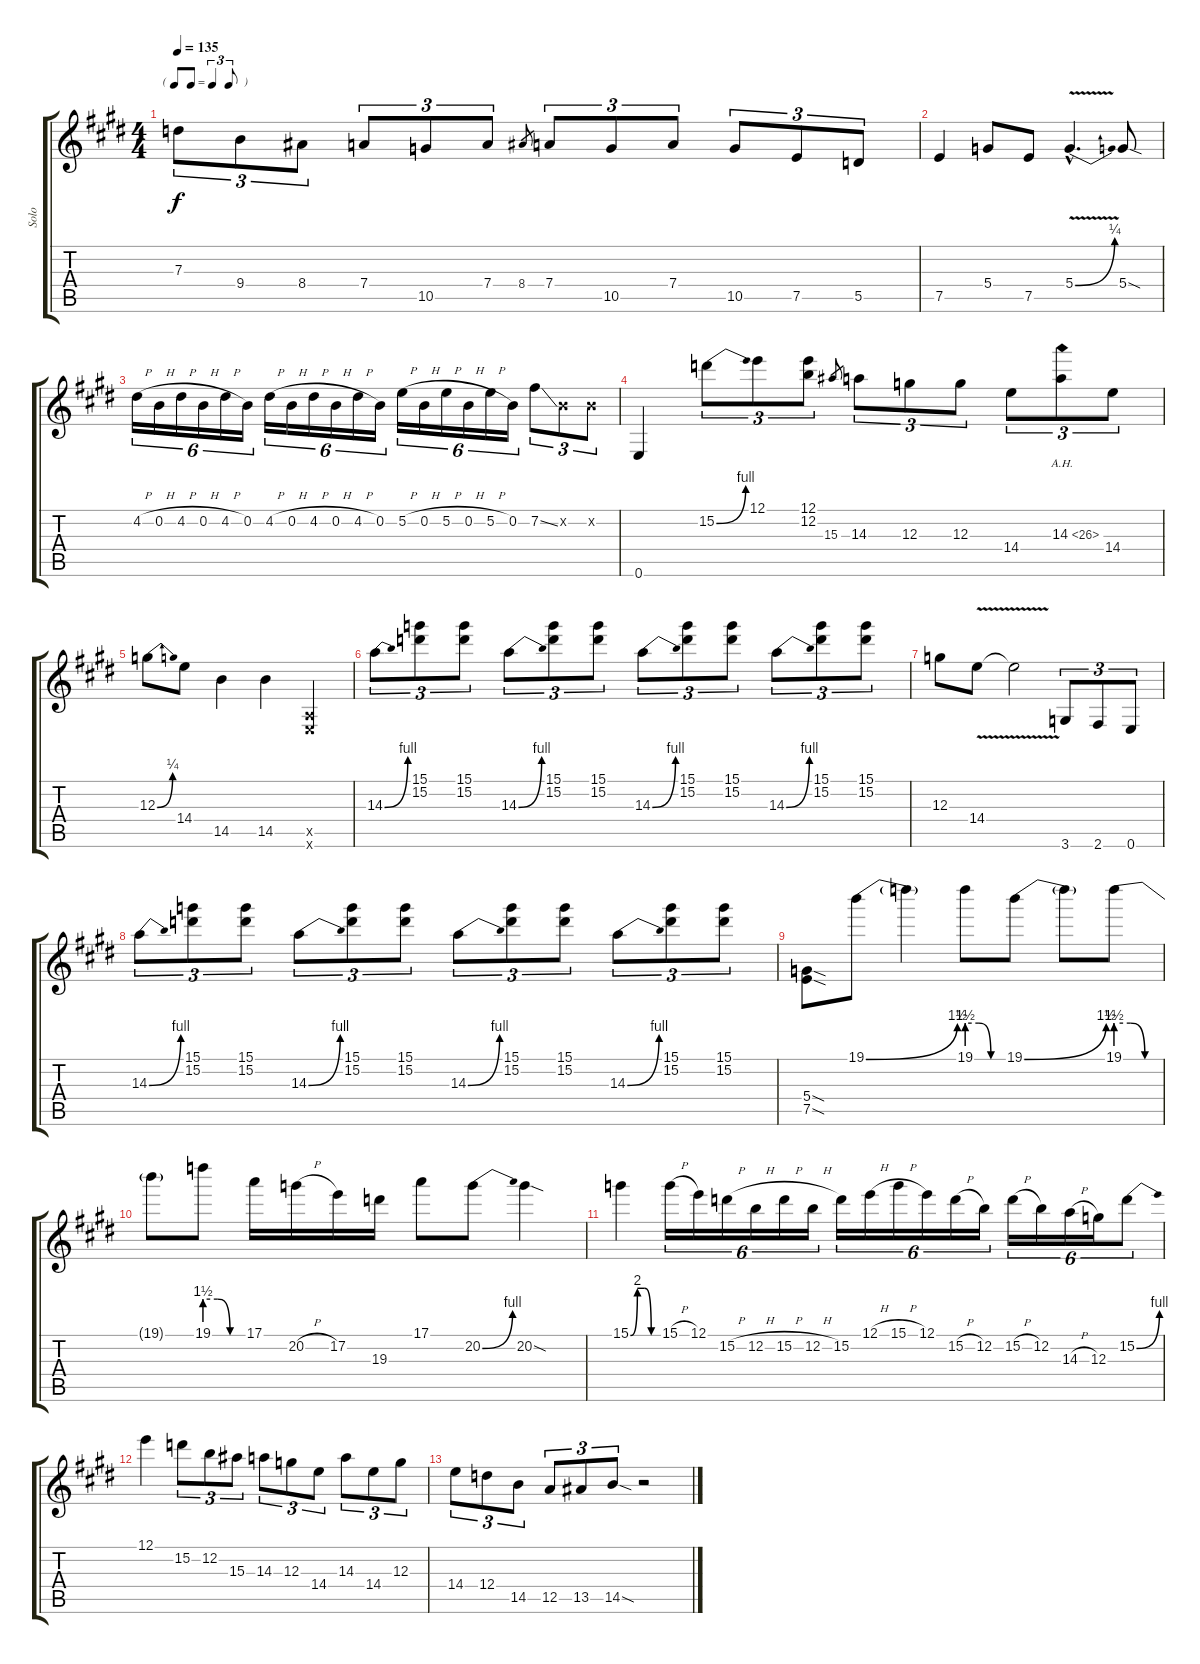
\track ("Solo" "Solo") {instrument distortionguitar}
\staff {score tabs}
\tuning (E4 B3 G3 D3 A2 E2) {hide}
\ts (4 4)
\tf triplet8th
\tempo 135
\clef g2
\ks e
7.3.8{tu (3 2) dy f} 9.4.8{tu (3 2)} 8.4.8{tu (3 2)} 7.4.8{tu (3 2)} 10.5.8{tu (3 2)} 7.4.8{tu (3 2)} 8.4.8{gr} 7.4.8{tu (3 2)} 10.5.8{tu (3 2)} 7.4.8{tu (3 2)} 10.5.8{tu (3 2)} 7.5.8{tu (3 2)} 5.5.8{tu (3 2)} |
7.5.4 5.4.8 7.5.8 5.4{be (bend 0 0 60 1) v hac}.4{d} 5.4{sod}.8 |
4.2{h}.16{tu (6 4)} 0.2{h}.16{tu (6 4)} 4.2{h}.16{tu (6 4)} 0.2{h}.16{tu (6 4)} 4.2{h}.16{tu (6 4)} 0.2.16{tu (6 4)} 4.2{h}.16{tu (6 4)} 0.2{h}.16{tu (6 4)} 4.2{h}.16{tu (6 4)} 0.2{h}.16{tu (6 4)} 4.2{h}.16{tu (6 4)} 0.2.16{tu (6 4)} 5.2{h}.16{tu (6 4)} 0.2{h}.16{tu (6 4)} 5.2{h}.16{tu (6 4)} 0.2{h}.16{tu (6 4)} 5.2{h}.16{tu (6 4)} 0.2.16{tu (6 4)} 7.2{ss}.8{tu (3 2)} 0.2{x}.8{tu (3 2)} 0.2{x}.8{tu (3 2)} |
0.6.4 15.2{be (bend 0 0 60 4)}.8{tu (3 2)} 12.1.8{tu (3 2)} (12.1 12.2).8{tu (3 2)} 15.3.8{gr} 14.3.8{tu (3 2)} 12.3.8{tu (3 2)} 12.3.8{tu (3 2)} 14.4.8{tu (3 2)} 14.3{ah 12}.8{tu (3 2)} 14.4.8{tu (3 2)} |
12.3{be (bend 0 0 60 1)}.8 14.4.8 14.5.4 14.5.4 (0.5{x} 0.6{x}).4 |
14.3{be (bend 0 0 60 4)}.8{tu (3 2)} (15.1 15.2).8{tu (3 2)} (15.1 15.2).8{tu (3 2)} 14.3{be (bend 0 0 60 4)}.8{tu (3 2)} (15.1 15.2).8{tu (3 2)} (15.1 15.2).8{tu (3 2)} 14.3{be (bend 0 0 60 4)}.8{tu (3 2)} (15.1 15.2).8{tu (3 2)} (15.1 15.2).8{tu (3 2)} 14.3{be (bend 0 0 60 4)}.8{tu (3 2)} (15.1 15.2).8{tu (3 2)} (15.1 15.2).8{tu (3 2)} |
12.3.8 14.4{v}.8 14.4{t}.2 3.6.8{tu (3 2)} 2.6.8{tu (3 2)} 0.6.8{tu (3 2)} |
14.3{be (bend 0 0 60 4)}.8{tu (3 2)} (15.1 15.2).8{tu (3 2)} (15.1 15.2).8{tu (3 2)} 14.3{be (bend 0 0 60 4)}.8{tu (3 2)} (15.1 15.2).8{tu (3 2)} (15.1 15.2).8{tu (3 2)} 14.3{be (bend 0 0 60 4)}.8{tu (3 2)} (15.1 15.2).8{tu (3 2)} (15.1 15.2).8{tu (3 2)} 14.3{be (bend 0 0 60 4)}.8{tu (3 2)} (15.1 15.2).8{tu (3 2)} (15.1 15.2).8{tu (3 2)} |
(5.4{sod} 7.5{sod}).8 19.1{be (bend 0 0 60 6)}.8 19.1{t}.4 19.1{be (custom 0 6 20 6 40 0 60 0)}.8 19.1{be (bend 0 0 60 6)}.8 19.1{t}.8 19.1{be (custom 0 6 20 6 40 0 60 0)}.8 |
19.1{t}.8 19.1{be (custom 0 6 20 6 40 0 60 0)}.8 17.1.16 20.2{h}.16 17.2.16 19.3.16 17.1.8 20.2{be (bend 0 0 60 4)}.8 20.2{sod}.4 |
15.1{be (custom 0 0 15 8 30 8 45 0 60 0)}.4 15.1{h}.16{tu (6 4)} 12.1.16{tu (6 4)} 15.2{h}.16{tu (6 4)} 12.2{h}.16{tu (6 4)} 15.2{h}.16{tu (6 4)} 12.2{h}.16{tu (6 4)} 15.2.16{tu (6 4)} 12.1{h}.16{tu (6 4)} 15.1{h}.16{tu (6 4)} 12.1.16{tu (6 4)} 15.2{h}.16{tu (6 4)} 12.2.16{tu (6 4)} 15.2{h}.16{tu (6 4)} 12.2.16{tu (6 4)} 14.3{h}.16{tu (6 4)} 12.3.16{tu (6 4)} 15.2{be (bend 0 0 60 4)}.8{tu (6 4)} |
12.1.4 15.2.8{tu (3 2)} 12.2.8{tu (3 2)} 15.3.8{tu (3 2)} 14.3.8{tu (3 2)} 12.3.8{tu (3 2)} 14.4.8{tu (3 2)} 14.3.8{tu (3 2)} 14.4.8{tu (3 2)} 12.3.8{tu (3 2)} |
14.4.8{tu (3 2)} 12.4.8{tu (3 2)} 14.5.8{tu (3 2)} 12.5.8{tu (3 2)} 13.5.8{tu (3 2)} 14.5{sod}.8{tu (3 2)} r.2
